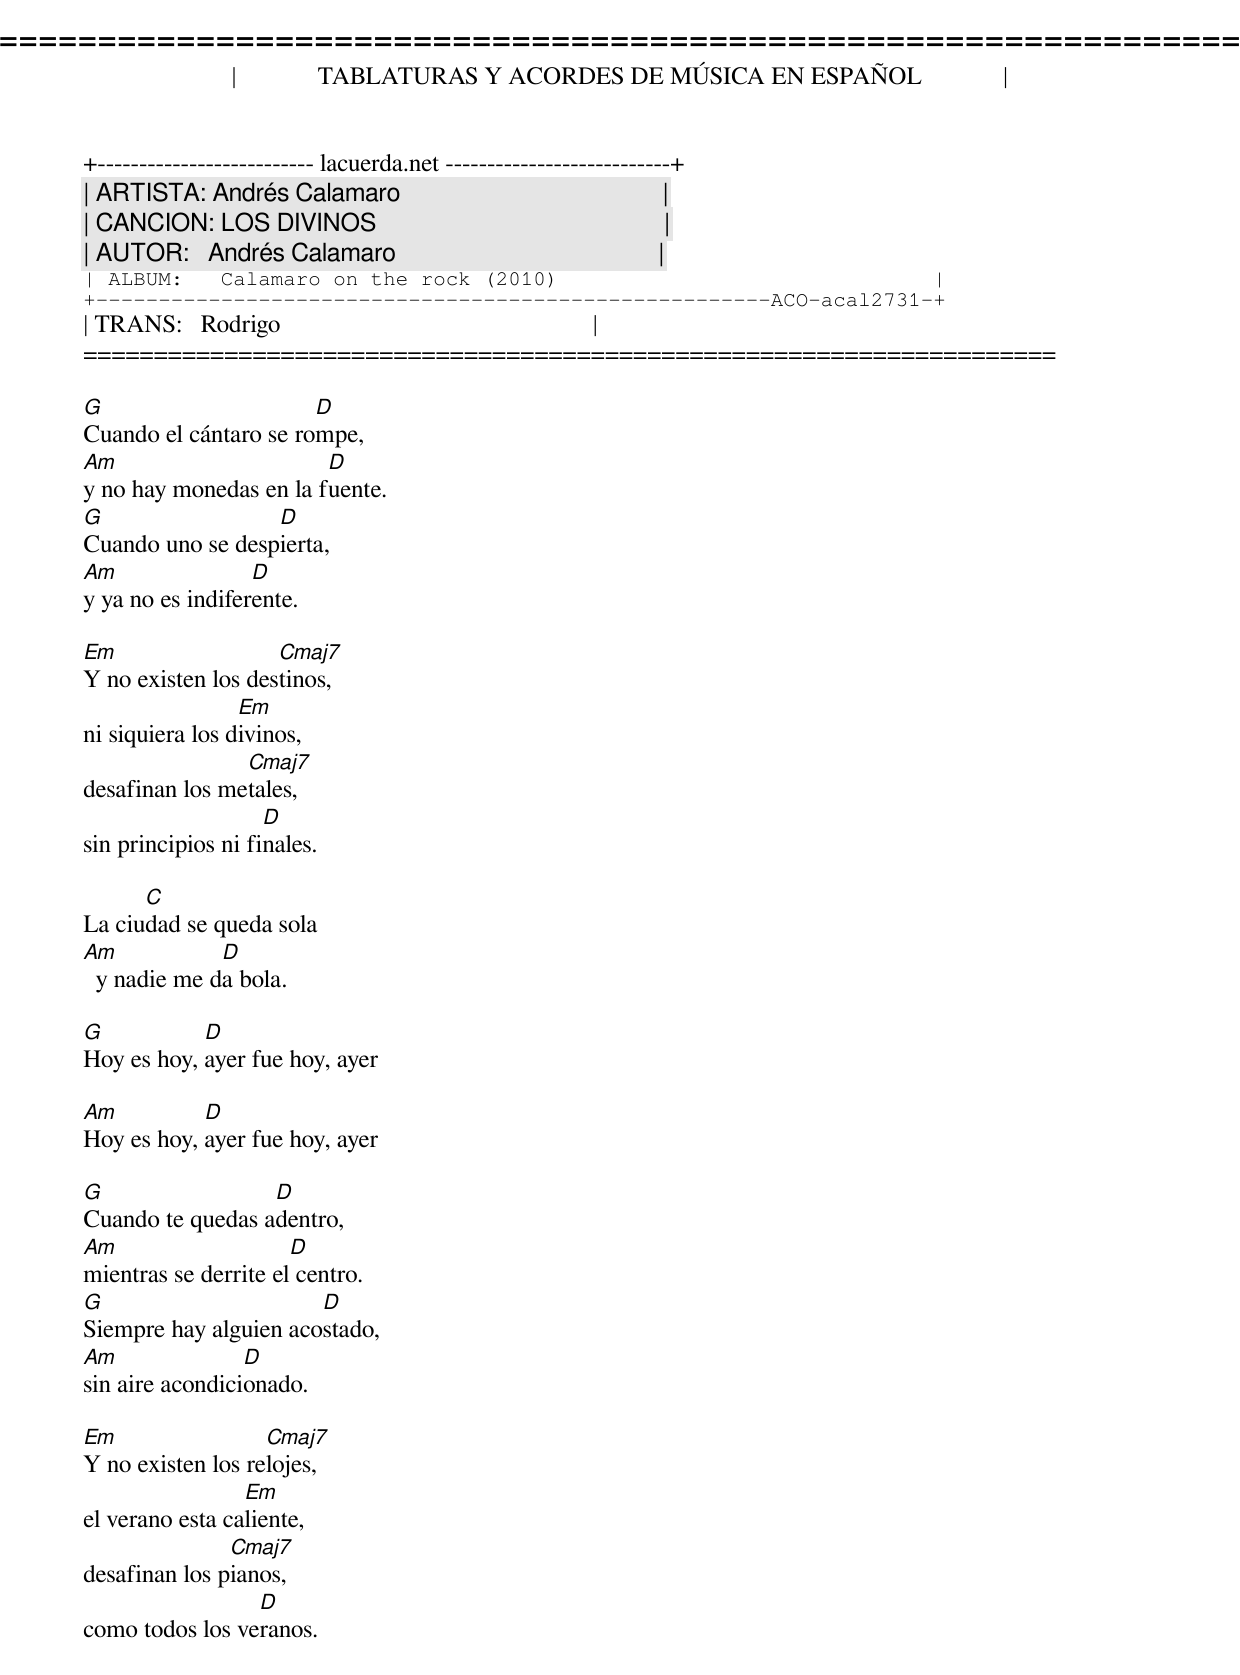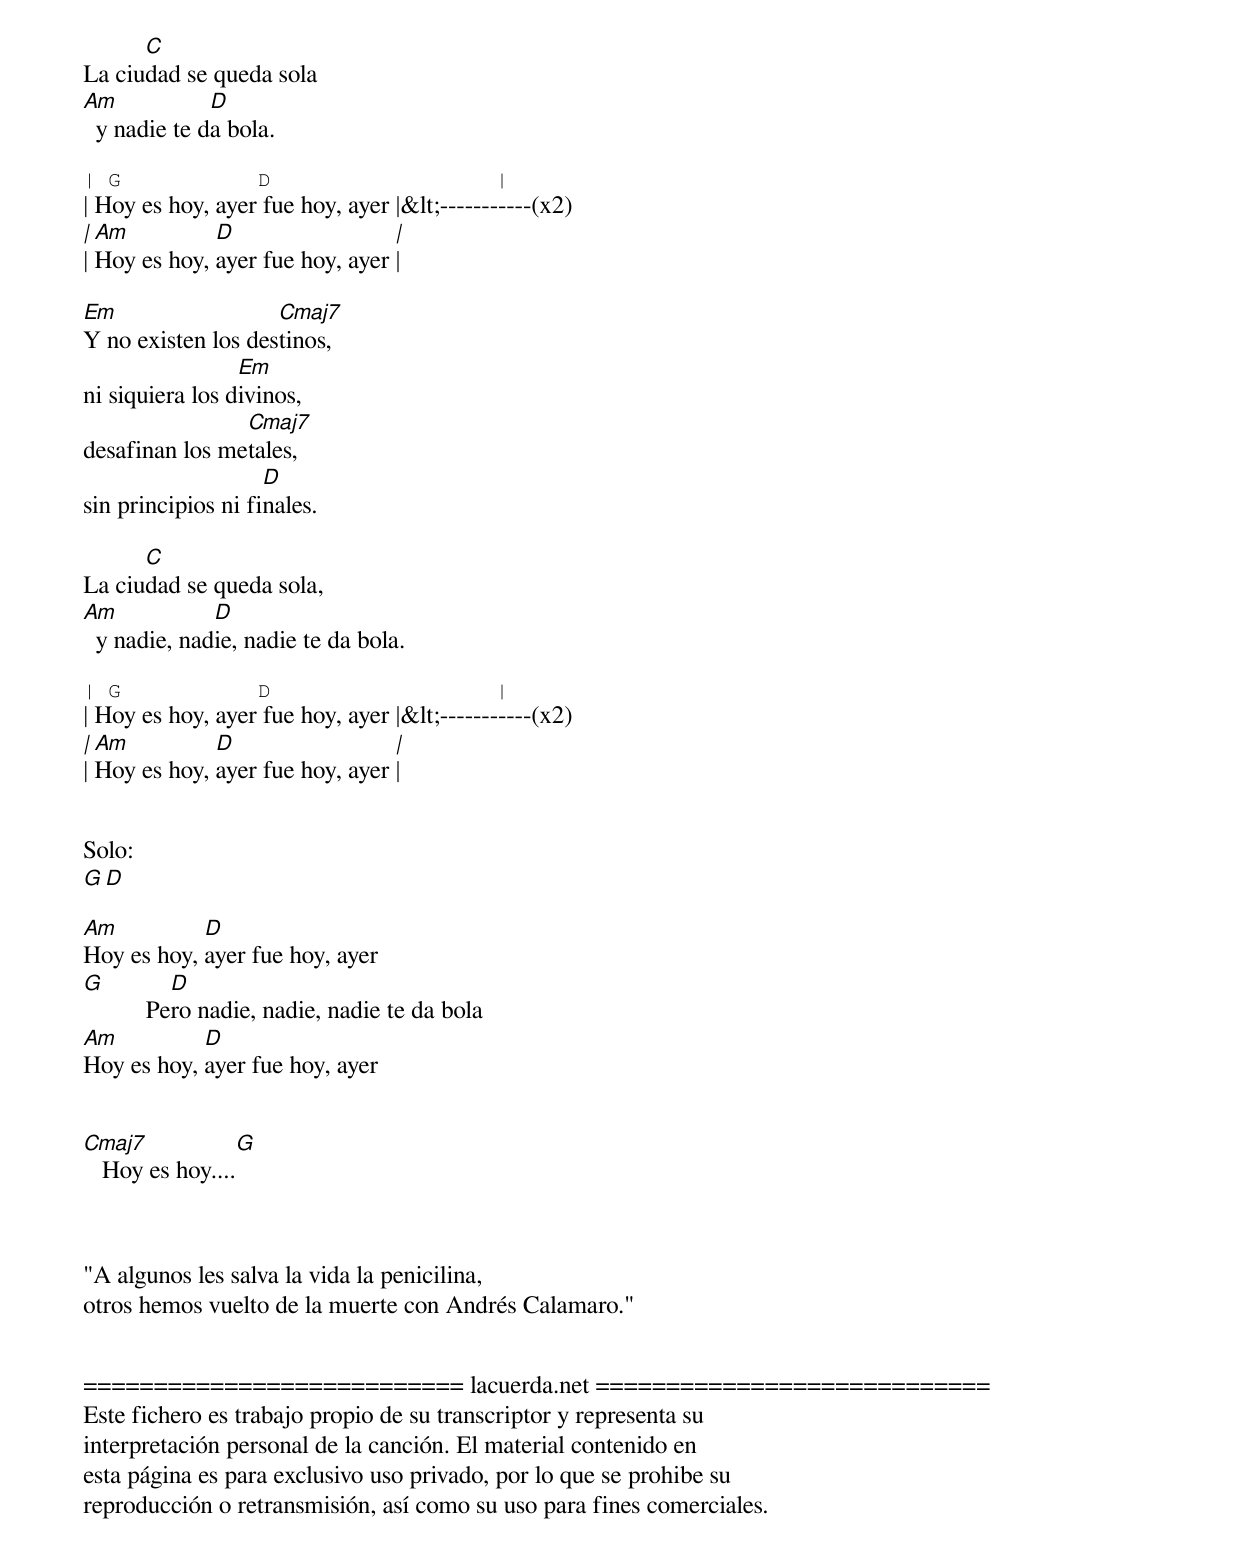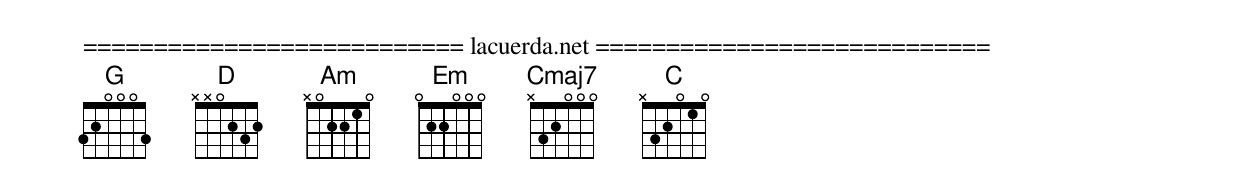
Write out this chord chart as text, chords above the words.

=====================================================================
|             TABLATURAS Y ACORDES DE MÚSICA EN ESPAÑOL             |
+-------------------------- lacuerda.net ---------------------------+
| ARTISTA: Andrés Calamaro                                          |
| CANCION: LOS DIVINOS                                              |
| AUTOR:   Andrés Calamaro                                          |
| ALBUM:   Calamaro on the rock (2010)                              |
+------------------------------------------------------ACO-acal2731-+
| TRANS:   Rodrigo                                                  |
=====================================================================

G                      D
Cuando el cántaro se rompe,
Am                      D
y no hay monedas en la fuente.
G                 D
Cuando uno se despierta,
Am                D
y ya no es indiferente.

Em                  Cmaj7
Y no existen los destinos,
                 Em
ni siquiera los divinos,
                Cmaj7
desafinan los metales,
                    D
sin principios ni finales.

      C
La ciudad se queda sola
Am            D
  y nadie me da bola.

G           D
Hoy es hoy, ayer fue hoy, ayer

Am          D
Hoy es hoy, ayer fue hoy, ayer

G                 D
Cuando te quedas adentro,
Am                    D
mientras se derrite el centro.
G                      D
Siempre hay alguien acostado,
Am               D
sin aire acondicionado.

Em                 Cmaj7
Y no existen los relojes,
                 Em
el verano esta caliente,
               Cmaj7
desafinan los pianos,
                 D
como todos los veranos.

      C
La ciudad se queda sola
Am            D
  y nadie te da bola.

| G           D                  |
| Hoy es hoy, ayer fue hoy, ayer |&lt;-----------(x2)
| Am          D                  |
| Hoy es hoy, ayer fue hoy, ayer |

Em                  Cmaj7
Y no existen los destinos,
                 Em
ni siquiera los divinos,
                Cmaj7
desafinan los metales,
                    D
sin principios ni finales.

      C
La ciudad se queda sola,
Am            D
  y nadie, nadie, nadie te da bola.

| G           D                  |
| Hoy es hoy, ayer fue hoy, ayer |&lt;-----------(x2)
| Am          D                  |
| Hoy es hoy, ayer fue hoy, ayer |


Solo:
G           D

Am          D
Hoy es hoy, ayer fue hoy, ayer
G           D
          Pero nadie, nadie, nadie te da bola
Am          D
Hoy es hoy, ayer fue hoy, ayer


Cmaj7                G
   Hoy es hoy....



"A algunos les salva la vida la penicilina,
otros hemos vuelto de la muerte con Andrés Calamaro."


=========================== lacuerda.net ============================
Este fichero es trabajo propio de su transcriptor y representa su
interpretación personal de la canción. El material contenido en
esta página es para exclusivo uso privado, por lo que se prohibe su
reproducción o retransmisión, así como su uso para fines comerciales.
=========================== lacuerda.net ============================
